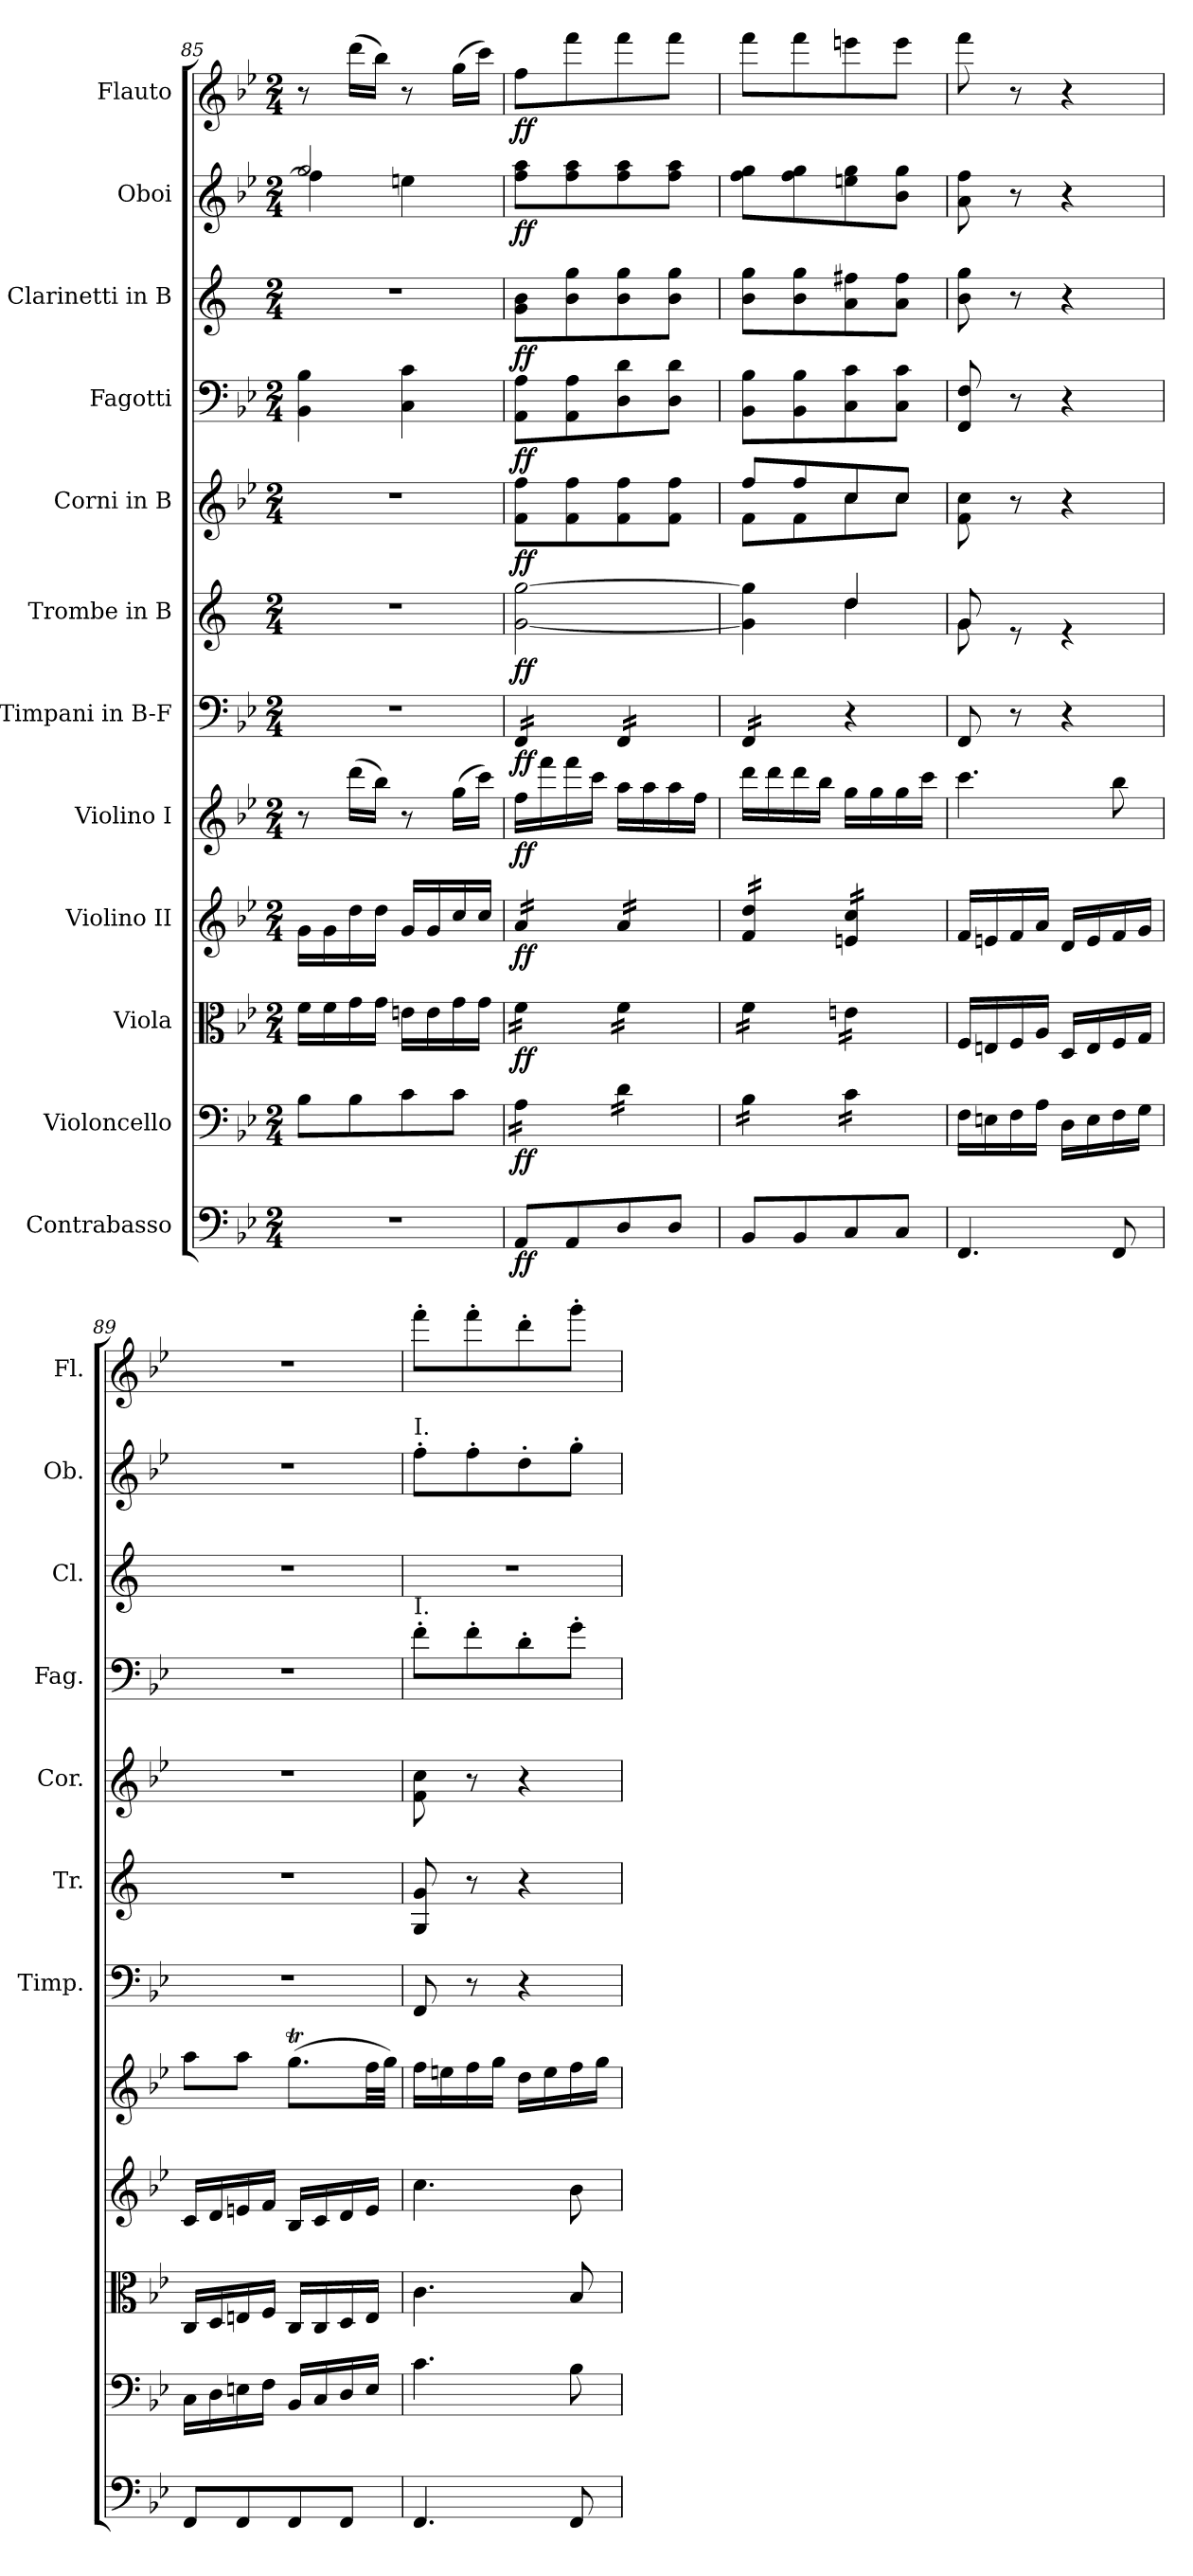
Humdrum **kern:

**kern	**dynam	**kern	**dynam	**kern	**dynam	**kern	**dynam	**kern	**dynam	**kern	**dynam	**kern	**dynam	**kern	**dynam	**kern	**dynam	**kern	**dynam	**kern	**dynam	**kern	**dynam
*part12	*part12	*part11	*part11	*part10	*part10	*part9	*part9	*part8	*part8	*part7	*part7	*part6	*part6	*part5	*part5	*part4	*part4	*part3	*part3	*part2	*part2	*part1	*part1
*staff12	*staff12	*staff11	*staff11	*staff10	*staff10	*staff9	*staff9	*staff8	*staff8	*staff7	*staff7	*staff6	*staff6	*staff5	*staff5	*staff4	*staff4	*staff3	*staff3	*staff2	*staff2	*staff1	*staff1
*I"Contrabasso	*	*I"Violoncello	*	*I"Viola	*	*I"Violino II	*	*I"Violino I	*	*I"Timpani in B-F	*	*I"Trombe in B	*	*I"Corni in B	*	*I"Fagotti	*	*I"Clarinetti in B	*	*I"Oboi	*	*I"Flauto	*
*	*	*	*	*	*	*	*	*	*	*I'Timp.	*	*I'Tr.	*	*I'Cor.	*	*I'Fag.	*	*I'Cl.	*	*I'Ob.	*	*I'Fl.	*
*clefF4	*	*clefF4	*	*clefC3	*	*clefG2	*	*clefG2	*	*clefF4	*	*clefG2	*	*clefG2	*	*clefF4	*	*clefG2	*	*clefG2	*	*clefG2	*
*ITrd7c12	*	*	*	*	*	*	*	*	*	*	*	*ITrd1c2	*	*ITrd8c14	*	*	*	*ITrd1c2	*	*	*	*	*
*k[b-e-]	*	*k[b-e-]	*	*k[b-e-]	*	*k[b-e-]	*	*k[b-e-]	*	*k[b-e-]	*	*k[b-e-]	*	*k[b-e-]	*	*k[b-e-]	*	*k[b-e-]	*	*k[b-e-]	*	*k[b-e-]	*
*M2/4	*	*M2/4	*	*M2/4	*	*M2/4	*	*M2/4	*	*M2/4	*	*M2/4	*	*M2/4	*	*M2/4	*	*M2/4	*	*M2/4	*	*M2/4	*
=85	=85	=85	=85	=85	=85	=85	=85	=85	=85	=85	=85	=85	=85	=85	=85	=85	=85	=85	=85	=85	=85	=85	=85
*	*	*	*	*	*	*	*	*	*	*	*	*	*	*	*	*	*	*	*	*^	*	*	*
2r	.	8B-\L	.	16f\LL	.	16g\LL	.	8r	.	2r	.	2r	.	2r	.	4BB-\ 4B-\	.	2r	.	2gg/	4ff\]	.	8r	.
.	.	.	.	16f\	.	16g\	.	.	.	.	.	.	.	.	.	.	.	.	.	.	.	.	.	.
.	.	8B-\	.	16g\	.	16dd\	.	(16ddd\LL	.	.	.	.	.	.	.	.	.	.	.	.	.	.	(16ddd\LL	.
.	.	.	.	16g\JJ	.	16dd\JJ	.	16bb-\JJ)	.	.	.	.	.	.	.	.	.	.	.	.	.	.	16bb-\JJ)	.
.	.	8c\	.	16en\LL	.	16g/LL	.	8r	.	.	.	.	.	.	.	4C\ 4c\	.	.	.	.	4een\	.	8r	.
.	.	.	.	16e\	.	16g/	.	.	.	.	.	.	.	.	.	.	.	.	.	.	.	.	.	.
.	.	8c\J	.	16g\	.	16cc/	.	(16gg\LL	.	.	.	.	.	.	.	.	.	.	.	.	.	.	(16gg\LL	.
.	.	.	.	16g\JJ	.	16cc/JJ	.	16ccc\JJ)	.	.	.	.	.	.	.	.	.	.	.	.	.	.	16ccc\JJ)	.
*	*	*	*	*	*	*	*	*	*	*	*	*	*	*	*	*	*	*	*	*v	*v	*	*	*
=86	=86	=86	=86	=86	=86	=86	=86	=86	=86	=86	=86	=86	=86	=86	=86	=86	=86	=86	=86	=86	=86	=86	=86
!	!LO:DY:b	!	!LO:DY:b	!	!LO:DY:b	!	!LO:DY:b	!	!LO:DY:b	!	!LO:DY:b	!	!LO:DY:b	!	!LO:DY:b	!	!LO:DY:b	!	!LO:DY:b	!	!LO:DY:b	!	!LO:DY:b
*	*	*tremolo	*	*	*	*	*	*	*	*	*	*	*	*	*	*	*	*	*	*	*	*	*
*	*	*	*	*tremolo	*	*	*	*	*	*	*	*	*	*	*	*	*	*	*	*	*	*	*
*	*	*	*	*	*	*tremolo	*	*	*	*	*	*	*	*	*	*	*	*	*	*	*	*	*
*	*	*	*	*	*	*	*	*	*	*tremolo	*	*	*	*	*	*	*	*	*	*	*	*	*
8AAA/L	ff	16A\LL	ff	16f\LL	ff	16a/LL	ff	16ff\LL	ff	16FF/LL	ff	[2f\ [2ff\	ff	8F\ 8f\L	ff	8AA\ 8A\L	ff	8f\ 8a\L	ff	8ff\ 8aa\L	ff	8ff\L	ff
.	.	16A\	.	16f\	.	16a/	.	16fff\	.	16FF/	.	.	.	.	.	.	.	.	.	.	.	.	.
8AAA/	.	16A\	.	16f\	.	16a/	.	16fff\	.	16FF/	.	.	.	8F\ 8f\	.	8AA\ 8A\	.	8a\ 8ff\	.	8ff\ 8aa\	.	8fff\	.
.	.	16A\JJ	.	16f\JJ	.	16a/JJ	.	16ccc\JJ	.	16FF/JJ	.	.	.	.	.	.	.	.	.	.	.	.	.
8DD/	.	16d\LL	.	16f\LL	.	16a/LL	.	16aa\LL	.	16FF/LL	.	.	.	8F\ 8f\	.	8D\ 8d\	.	8a\ 8ff\	.	8ff\ 8aa\	.	8fff\	.
.	.	16d\	.	16f\	.	16a/	.	16aa\	.	16FF/	.	.	.	.	.	.	.	.	.	.	.	.	.
8DD/J	.	16d\	.	16f\	.	16a/	.	16aa\	.	16FF/	.	.	.	8F\ 8f\J	.	8D\ 8d\J	.	8a\ 8ff\J	.	8ff\ 8aa\J	.	8fff\J	.
.	.	16d\JJ	.	16f\JJ	.	16a/JJ	.	16ff\JJ	.	16FF/JJ	.	.	.	.	.	.	.	.	.	.	.	.	.
=87	=87	=87	=87	=87	=87	=87	=87	=87	=87	=87	=87	=87	=87	=87	=87	=87	=87	=87	=87	=87	=87	=87	=87
*	*	*	*	*	*	*	*	*	*	*	*	*^	*	*^	*	*	*	*	*	*	*	*	*
8BBB-/L	.	16B-\LL	.	16f\LL	.	16f/ 16dd/LL	.	16ddd\LL	.	16FF/LL	.	4f\] 4ff\]	4ryy	.	8f/L	8F\L	.	8BB-\ 8B-\L	.	8a\ 8ff\L	.	8ff\ 8gg\L	.	8fff\L	.
.	.	16B-\	.	16f\	.	16f/ 16dd/	.	16ddd\	.	16FF/	.	.	.	.	.	.	.	.	.	.	.	.	.	.	.
8BBB-/	.	16B-\	.	16f\	.	16f/ 16dd/	.	16ddd\	.	16FF/	.	.	.	.	8f/	8F\	.	8BB-\ 8B-\	.	8a\ 8ff\	.	8ff\ 8gg\	.	8fff\	.
.	.	16B-\JJ	.	16f\JJ	.	16f/ 16dd/JJ	.	16bb-\JJ	.	16FF/JJ	.	.	.	.	.	.	.	.	.	.	.	.	.	.	.
*	*	*	*	*	*	*	*	*	*	*Xtremolo	*	*	*	*	*	*	*	*	*	*	*	*	*	*	*
8CC/	.	16c\LL	.	16en\LL	.	16en/ 16cc/LL	.	16gg\LL	.	4r	.	4cc/	4cc\	.	8c/	8c\	.	8C\ 8c\	.	8g\ 8een\	.	8een\ 8gg\	.	8eeen\	.
.	.	16c\	.	16en\	.	16en/ 16cc/	.	16gg\	.	.	.	.	.	.	.	.	.	.	.	.	.	.	.	.	.
8CC/J	.	16c\	.	16en\	.	16en/ 16cc/	.	16gg\	.	.	.	.	.	.	8c/J	8c\J	.	8C\ 8c\J	.	8g\ 8ee\J	.	8b-\ 8gg\J	.	8eee\J	.
.	.	16c\JJ	.	16en\JJ	.	16en/ 16cc/JJ	.	16ccc\JJ	.	.	.	.	.	.	.	.	.	.	.	.	.	.	.	.	.
*	*	*	*	*	*	*Xtremolo	*	*	*	*	*	*	*	*	*	*	*	*	*	*	*	*	*	*	*
*	*	*	*	*Xtremolo	*	*	*	*	*	*	*	*	*	*	*	*	*	*	*	*	*	*	*	*	*
*	*	*Xtremolo	*	*	*	*	*	*	*	*	*	*	*	*	*	*	*	*	*	*	*	*	*	*	*
*	*	*	*	*	*	*	*	*	*	*	*	*	*	*	*v	*v	*	*	*	*	*	*	*	*	*
=88	=88	=88	=88	=88	=88	=88	=88	=88	=88	=88	=88	=88	=88	=88	=88	=88	=88	=88	=88	=88	=88	=88	=88	=88
4.FFF/	.	16F\LL	.	16F/LL	.	16f/LL	.	4.ccc\	.	8FF/	.	8f/	8f\	.	8F\ 8c\	.	8FF/ 8F/	.	8a\ 8ff\	.	8a\ 8ff\	.	8fff\	.
.	.	16En\	.	16En/	.	16en/	.	.	.	.	.	.	.	.	.	.	.	.	.	.	.	.	.	.
.	.	16F\	.	16F/	.	16f/	.	.	.	8r	.	8re	4.ryy	.	8r	.	8r	.	8r	.	8r	.	8r	.
.	.	16A\JJ	.	16A/JJ	.	16a/JJ	.	.	.	.	.	.	.	.	.	.	.	.	.	.	.	.	.	.
.	.	16D\LL	.	16D/LL	.	16d/LL	.	.	.	4r	.	4re	.	.	4r	.	4r	.	4r	.	4r	.	4r	.
.	.	16E\	.	16E/	.	16e/	.	.	.	.	.	.	.	.	.	.	.	.	.	.	.	.	.	.
8FFF/	.	16F\	.	16F/	.	16f/	.	8bb-\	.	.	.	.	.	.	.	.	.	.	.	.	.	.	.	.
.	.	16G\JJ	.	16G/JJ	.	16g/JJ	.	.	.	.	.	.	.	.	.	.	.	.	.	.	.	.	.	.
*	*	*	*	*	*	*	*	*	*	*	*	*v	*v	*	*	*	*	*	*	*	*	*	*	*
!!LO:PB:g=z
=89	=89	=89	=89	=89	=89	=89	=89	=89	=89	=89	=89	=89	=89	=89	=89	=89	=89	=89	=89	=89	=89	=89	=89
8FFF/L	.	16C\LL	.	16C/LL	.	16c/LL	.	8aa\L	.	2r	.	2r	.	2r	.	2r	.	2r	.	2r	.	2r	.
.	.	16D\	.	16D/	.	16d/	.	.	.	.	.	.	.	.	.	.	.	.	.	.	.	.	.
8FFF/	.	16En\	.	16En/	.	16en/	.	8aa\J	.	.	.	.	.	.	.	.	.	.	.	.	.	.	.
.	.	16F\JJ	.	16F/JJ	.	16f/JJ	.	.	.	.	.	.	.	.	.	.	.	.	.	.	.	.	.
8FFF/	.	16BB-/LL	.	16C/LL	.	16B-/LL	.	(8.ggT\L	.	.	.	.	.	.	.	.	.	.	.	.	.	.	.
.	.	16C/	.	16C/	.	16c/	.	.	.	.	.	.	.	.	.	.	.	.	.	.	.	.	.
8FFF/J	.	16D/	.	16D/	.	16d/	.	.	.	.	.	.	.	.	.	.	.	.	.	.	.	.	.
.	.	16E/JJ	.	16E/JJ	.	16e/JJ	.	32ff\LL	.	.	.	.	.	.	.	.	.	.	.	.	.	.	.
.	.	.	.	.	.	.	.	32gg\JJJ)	.	.	.	.	.	.	.	.	.	.	.	.	.	.	.
=90	=90	=90	=90	=90	=90	=90	=90	=90	=90	=90	=90	=90	=90	=90	=90	=90	=90	=90	=90	=90	=90	=90	=90
!	!	!	!	!	!	!	!	!	!	!	!	!	!	!	!	!	!	!	!	!LO:TX:a:t=I.	!	!	!
!	!	!	!	!	!	!	!	!	!	!	!	!	!	!	!	!LO:TX:a:t=I.	!	!	!	!	!	!	!
4.FFF/	.	4.c\	.	4.c\	.	4.cc\	.	16ff\LL	.	8FF/	.	8F/ 8f/	.	8F\ 8c\	.	8f'\L	.	2r	.	8ff'\L	.	8fff'\L	.
.	.	.	.	.	.	.	.	16een\	.	.	.	.	.	.	.	.	.	.	.	.	.	.	.
.	.	.	.	.	.	.	.	16ff\	.	8r	.	8r	.	8r	.	8f'\	.	.	.	8ff'\	.	8fff'\	.
.	.	.	.	.	.	.	.	16gg\JJ	.	.	.	.	.	.	.	.	.	.	.	.	.	.	.
.	.	.	.	.	.	.	.	16dd\LL	.	4r	.	4r	.	4r	.	8d'\	.	.	.	8dd'\	.	8ddd'\	.
.	.	.	.	.	.	.	.	16ee\	.	.	.	.	.	.	.	.	.	.	.	.	.	.	.
8FFF/	.	8B-\	.	8B-/	.	8b-\	.	16ff\	.	.	.	.	.	.	.	8g'\J	.	.	.	8gg'\J	.	8ggg'\J	.
.	.	.	.	.	.	.	.	16gg\JJ	.	.	.	.	.	.	.	.	.	.	.	.	.	.	.
=	=	=	=	=	=	=	=	=	=	=	=	=	=	=	=	=	=	=	=	=	=	=	=
*-	*-	*-	*-	*-	*-	*-	*-	*-	*-	*-	*-	*-	*-	*-	*-	*-	*-	*-	*-	*-	*-	*-	*-
